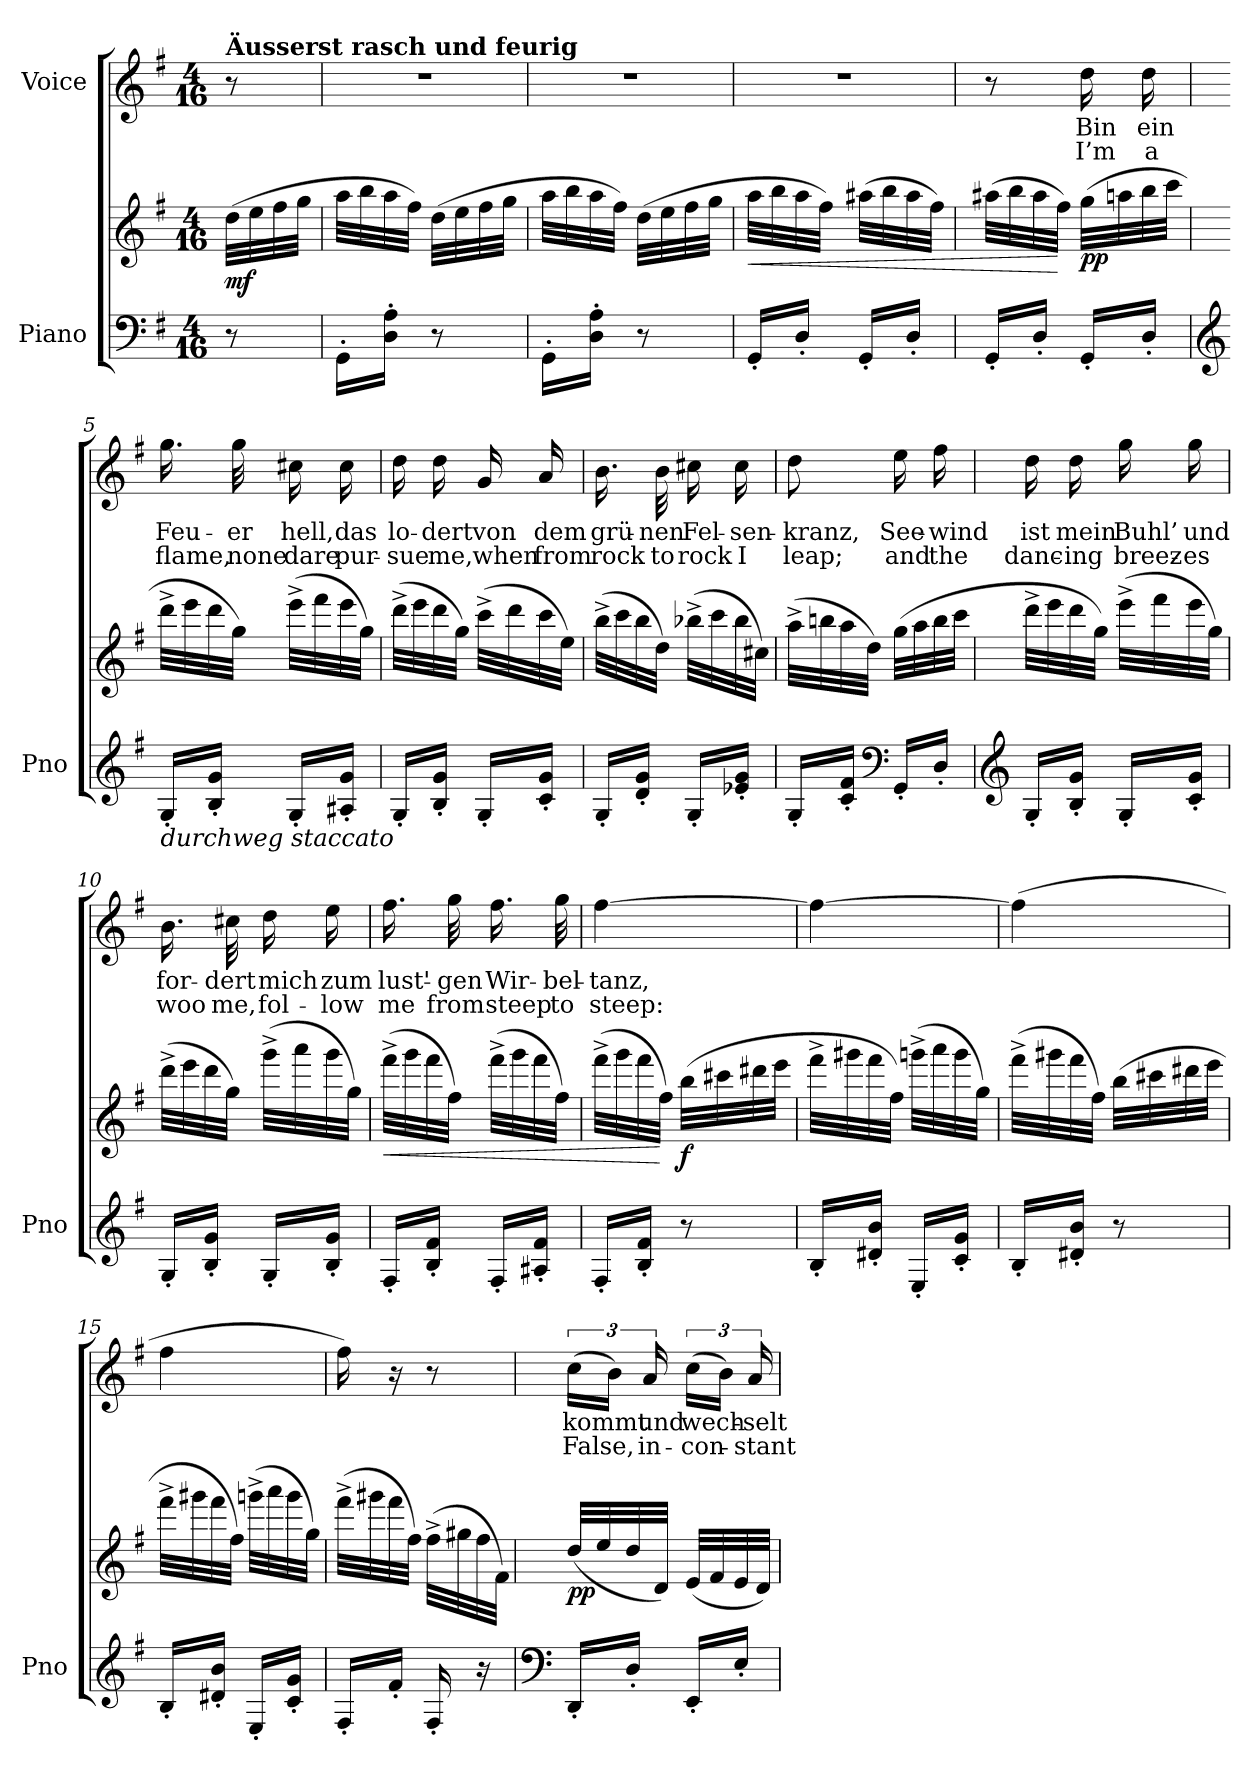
**kern	**kern	**dynam	**kern	**text	**text
*part2	*part2	*part2	*part1	*part1	*part1
*staff3	*staff2	*staff2/3	*staff1	*staff1	*staff1
*I"Piano	*	*	*I"Voice	*	*
*I'Pno	*	*	*	*	*
*clefF4	*clefG2	*	*clefG2	*	*
*k[f#]	*k[f#]	*	*k[f#]	*	*
*M4/16	*M4/16	*	*M4/16	*	*
=	=	=	=	=	=
!	!	!	!LO:TX:a:B:t=Äusserst rasch und feurig	!	!
!	!	!LO:DY:b	!	!	!
8r	(32dd\LLL	mf	8r	.	.
.	32ee\	.	.	.	.
.	32ff#\	.	.	.	.
.	32gg\JJJ	.	.	.	.
=1	=1	=1	=1	=1	=1
16GG'\LL	32aa\LLL	.	4r	.	.
.	32bb\	.	.	.	.
16D\' 16A\'JJ	32aa\	.	.	.	.
.	32ff#\JJJ)	.	.	.	.
8r	(32dd\LLL	.	.	.	.
.	32ee\	.	.	.	.
.	32ff#\	.	.	.	.
.	32gg\JJJ	.	.	.	.
=2	=2	=2	=2	=2	=2
16GG'\LL	32aa\LLL	.	4r	.	.
.	32bb\	.	.	.	.
16D\' 16A\'JJ	32aa\	.	.	.	.
.	32ff#\JJJ)	.	.	.	.
8r	(32dd\LLL	.	.	.	.
.	32ee\	.	.	.	.
.	32ff#\	.	.	.	.
.	32gg\JJJ	.	.	.	.
=3	=3	=3	=3	=3	=3
!	!	!LO:HP:b	!	!	!
16GG'/LL	32aa\LLL	<	4r	.	.
.	32bb\	.	.	.	.
16D'/JJ	32aa\	.	.	.	.
.	32ff#\JJJ)	.	.	.	.
16GG'/LL	(32aa#X\LLL	.	.	.	.
.	32bb\	.	.	.	.
16D'/JJ	32aa#\	.	.	.	.
.	32ff#\JJJ)	.	.	.	.
=4	=4	=4	=4	=4	=4
16GG'/LL	(32aa#X\LLL	.	8r	.	.
.	32bb\	.	.	.	.
16D'/JJ	32aa#\	.	.	.	.
.	32ff#\JJJ)	[	.	.	.
!	!	!LO:DY:b	!	!LO:LY:b	!LO:LY:b
16GG'/LL	(32gg\LLL	pp	16dd\	Bin	I’m
.	32aan\	.	.	.	.
!	!	!	!	!LO:LY:b	!LO:LY:b
16D'/JJ	32bb\	.	16dd\	ein	a
.	32ccc\JJJ	.	.	.	.
!!LO:LB:g=z
=5	=5	=5	=5	=5	=5
*clefG2	*	*	*	*	*
!LO:TX:b:i:t=durchweg staccato	!	!	!	!	!
!	!	!	!	!LO:LY:b	!LO:LY:b
16G'/LL	32ddd^\LLL	.	16.gg\	Feu-	flame,
.	32eee\	.	.	.	.
16B/' 16g/'JJ	32ddd\	.	.	.	.
!	!	!	!	!LO:LY:b	!LO:LY:b
.	32gg\JJJ)	.	32gg\	-er	none
!	!	!	!	!LO:LY:b	!LO:LY:b
16G'/LL	(32eee^\LLL	.	16cc#X\	hell,	dare
.	32fff#\	.	.	.	.
!	!	!	!	!LO:LY:b	!LO:LY:b
16A#X/' 16g/'JJ	32eee\	.	16cc#\	das	pur-
.	32gg\JJJ)	.	.	.	.
=6	=6	=6	=6	=6	=6
!	!	!	!	!LO:LY:b	!LO:LY:b
16G'/LL	(32ddd^\LLL	.	16dd\	lo-	-sue
.	32eee\	.	.	.	.
!	!	!	!	!LO:LY:b	!LO:LY:b
16B/' 16g/'JJ	32ddd\	.	16dd\	-dert	me,
.	32gg\JJJ)	.	.	.	.
!	!	!	!	!LO:LY:b	!LO:LY:b
16G'/LL	(32ccc^\LLL	.	16g/	von	when
.	32ddd\	.	.	.	.
!	!	!	!	!LO:LY:b	!LO:LY:b
16c/' 16g/'JJ	32ccc\	.	16a/	dem	from
.	32ee\JJJ)	.	.	.	.
=7	=7	=7	=7	=7	=7
!	!	!	!	!LO:LY:b	!LO:LY:b
16G'/LL	(32bb^\LLL	.	16.b\	grü-	rock
.	32ccc\	.	.	.	.
16d/' 16g/'JJ	32bb\	.	.	.	.
!	!	!	!	!LO:LY:b	!LO:LY:b
.	32dd\JJJ)	.	32b\	-nen	to
!	!	!	!	!LO:LY:b	!LO:LY:b
16G'/LL	(32bb-X^\LLL	.	16cc#X\	Fel-	rock
.	32ccc\	.	.	.	.
!	!	!	!	!LO:LY:b	!LO:LY:b
16e-X/' 16g/'JJ	32bb-\	.	16cc#\	-sen-	I
.	32cc#X\JJJ)	.	.	.	.
=8	=8	=8	=8	=8	=8
!	!	!	!	!LO:LY:b	!LO:LY:b
16G'/LL	(32aa^\LLL	.	8dd\	-kranz,	leap;
.	32bbn\	.	.	.	.
16c/' 16f#/'JJ	32aa\	.	.	.	.
.	32dd\JJJ)	.	.	.	.
*clefF4	*	*	*	*	*
!	!	!	!	!LO:LY:b	!LO:LY:b
16GG'/LL	(32gg\LLL	.	16ee\	See-	and
.	32aa\	.	.	.	.
!	!	!	!	!LO:LY:b	!LO:LY:b
16D'/JJ	32bb\	.	16ff#\	-wind	the
.	32ccc\JJJ	.	.	.	.
=9	=9	=9	=9	=9	=9
*clefG2	*	*	*	*	*
!	!	!	!	!LO:LY:b	!LO:LY:b
16G'/LL	32ddd^\LLL	.	16dd\	ist	danc-
.	32eee\	.	.	.	.
!	!	!	!	!LO:LY:b	!LO:LY:b
16B/' 16g/'JJ	32ddd\	.	16dd\	mein	-ing
.	32gg\JJJ)	.	.	.	.
!	!	!	!	!LO:LY:b	!LO:LY:b
16G'/LL	(32eee^\LLL	.	16gg\	Buhl’	breez-
.	32fff#\	.	.	.	.
!	!	!	!	!LO:LY:b	!LO:LY:b
16c/' 16g/'JJ	32eee\	.	16gg\	und	-es
.	32gg\JJJ)	.	.	.	.
!!LO:LB:g=z
=10	=10	=10	=10	=10	=10
!	!	!	!	!LO:LY:b	!LO:LY:b
16G'/LL	(32ddd^\LLL	.	16.b\	for-	woo
.	32eee\	.	.	.	.
16B/' 16g/'JJ	32ddd\	.	.	.	.
!	!	!	!	!LO:LY:b	!LO:LY:b
.	32gg\JJJ)	.	32cc#X\	-dert	me,
!	!	!	!	!LO:LY:b	!LO:LY:b
16G'/LL	(32ggg^\LLL	.	16dd\	mich	fol-
.	32aaa\	.	.	.	.
!	!	!	!	!LO:LY:b	!LO:LY:b
16B/' 16g/'JJ	32ggg\	.	16ee\	zum	-low
.	32gg\JJJ)	.	.	.	.
=11	=11	=11	=11	=11	=11
!	!	!LO:HP:b	!	!LO:LY:b	!LO:LY:b
16F#'/LL	(32fff#^\LLL	<	16.ff#\	lust'-	me
.	32ggg\	.	.	.	.
16B/' 16f#/'JJ	32fff#\	.	.	.	.
!	!	!	!	!LO:LY:b	!LO:LY:b
.	32ff#\JJJ)	.	32gg\	-gen	from
!	!	!	!	!LO:LY:b	!LO:LY:b
16F#'/LL	(32fff#^\LLL	.	16.ff#\	Wir-	steep
.	32ggg\	.	.	.	.
16A#X/' 16f#/'JJ	32fff#\	.	.	.	.
!	!	!	!	!LO:LY:b	!LO:LY:b
.	32ff#\JJJ)	.	32gg\	-bel-	to
=12	=12	=12	=12	=12	=12
!	!	!	!	!LO:LY:b	!LO:LY:b
16F#'/LL	(32fff#^\LLL	.	[4ff#\	-tanz,	steep:
.	32ggg\	.	.	.	.
16B/' 16f#/'JJ	32fff#\	.	.	.	.
.	32ff#\JJJ)	[	.	.	.
!	!	!LO:DY:b	!	!	!
8r	(32bb\LLL	f	.	.	.
.	32ccc#X\	.	.	.	.
.	32ddd#X\	.	.	.	.
.	32eee\JJJ	.	.	.	.
=13	=13	=13	=13	=13	=13
16B'/LL	32fff#^\LLL	.	4ff#\_	.	.
.	32ggg#X\	.	.	.	.
16d#X/' 16b/'JJ	32fff#\	.	.	.	.
.	32ff#\JJJ)	.	.	.	.
16E'/LL	(32gggn^\LLL	.	.	.	.
.	32aaa\	.	.	.	.
16c/' 16g/'JJ	32ggg\	.	.	.	.
.	32gg\JJJ)	.	.	.	.
=14	=14	=14	=14	=14	=14
16B'/LL	(32fff#^\LLL	.	(4ff#\]	.	.
.	32ggg#X\	.	.	.	.
16d#X/' 16b/'JJ	32fff#\	.	.	.	.
.	32ff#\JJJ)	.	.	.	.
8r	(32bb\LLL	.	.	.	.
.	32ccc#X\	.	.	.	.
.	32ddd#X\	.	.	.	.
.	32eee\JJJ	.	.	.	.
!!LO:LB:g=z
=15	=15	=15	=15	=15	=15
16B'/LL	32fff#^\LLL	.	4ff#\	.	.
.	32ggg#X\	.	.	.	.
16d#X/' 16b/'JJ	32fff#\	.	.	.	.
.	32ff#\JJJ)	.	.	.	.
16E'/LL	(32gggn^\LLL	.	.	.	.
.	32aaa\	.	.	.	.
16c/' 16g/'JJ	32ggg\	.	.	.	.
.	32gg\JJJ)	.	.	.	.
=16	=16	=16	=16	=16	=16
16F#'/LL	(32fff#^\LLL	.	16ff#\)	.	.
.	32ggg#X\	.	.	.	.
16f#'/JJ	32fff#\	.	16r	.	.
.	32ff#\JJJ)	.	.	.	.
16F#'/	(32ff#^\LLL	.	8r	.	.
.	32gg#X\	.	.	.	.
16r	32ff#\	.	.	.	.
.	32f#\JJJ)	.	.	.	.
=17	=17	=17	=17	=17	=17
*clefF4	*	*	*	*	*
!	!	!LO:DY:b	!	!LO:LY:b	!LO:LY:b
16DD'/LL	(32dd/LLL	pp	(24cc\LL	kommt	False,
.	32ee/	.	.	.	.
.	.	.	24b\JJ)	.	.
16D'/JJ	32dd/	.	.	.	.
!	!	!	!	!LO:LY:b	!LO:LY:b
.	.	.	24a/	und	in-
.	32d/JJJ)	.	.	.	.
!	!	!	!	!LO:LY:b	!LO:LY:b
16EE'/LL	(32e/LLL	.	(24cc\LL	wech-	-con-
.	32f#/	.	.	.	.
.	.	.	24b\JJ)	.	.
16E'/JJ	32e/	.	.	.	.
!	!	!	!	!LO:LY:b	!LO:LY:b
.	.	.	24a/	-selt	-stant
.	32d/JJJ)	.	.	.	.
=	=	=	=	=	=
*-	*-	*-	*-	*-	*-
